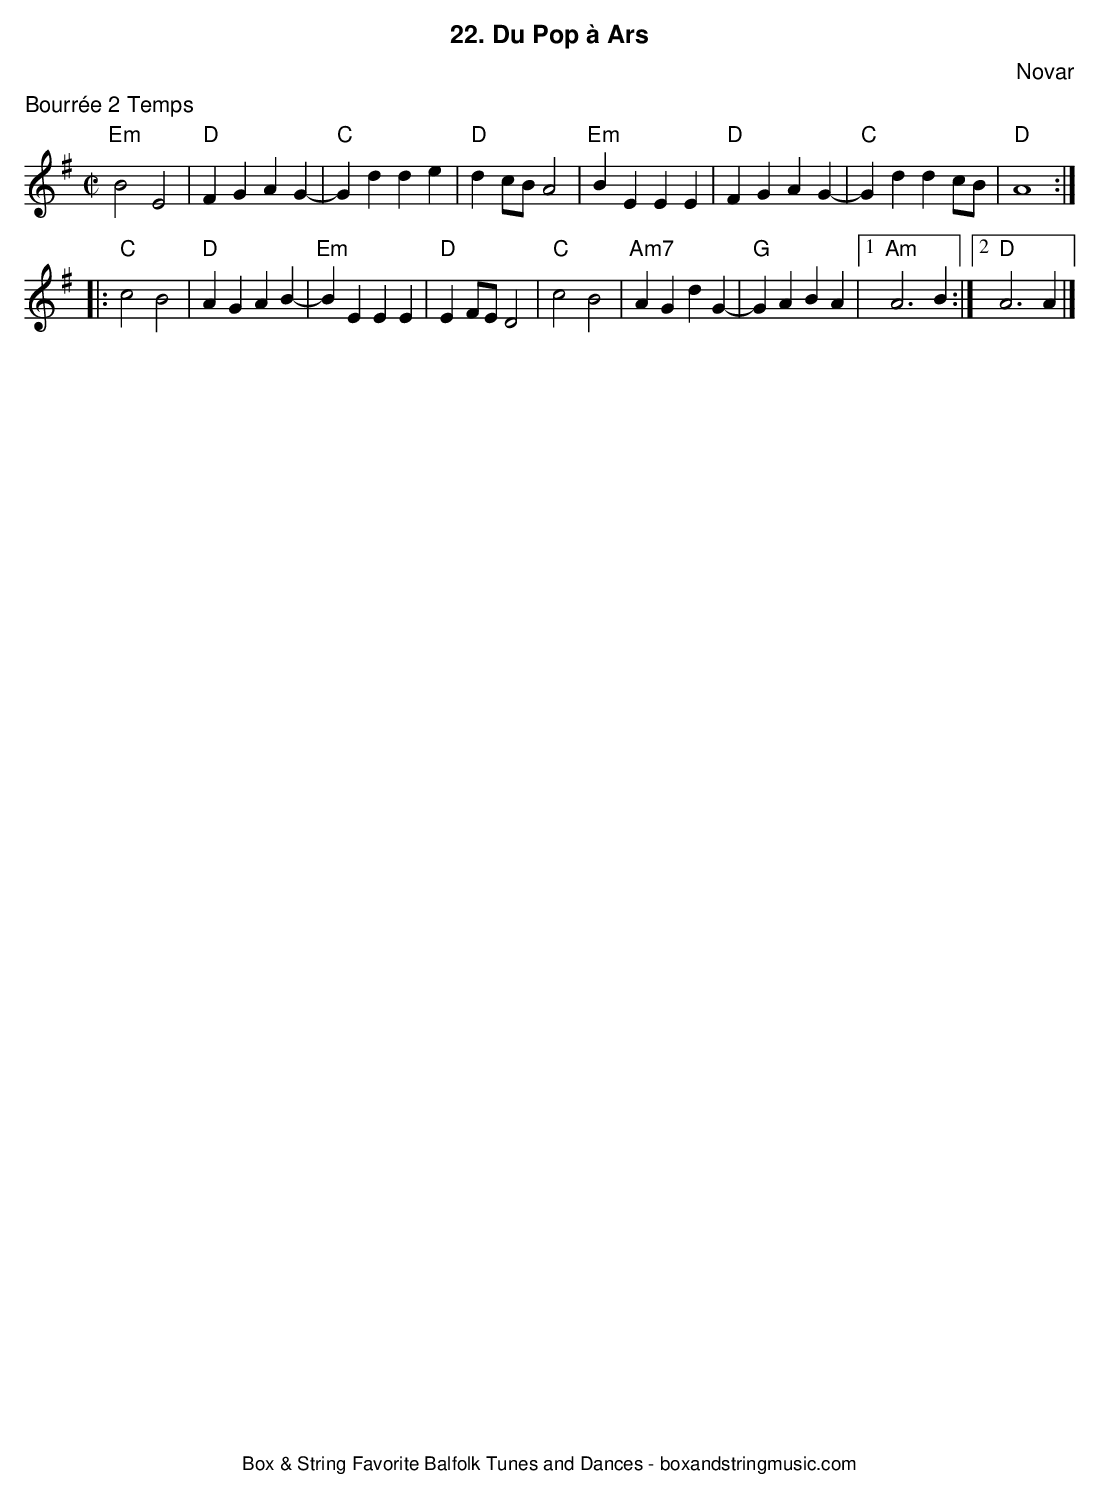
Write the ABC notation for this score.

X:1
T:22. Du Pop à Ars
C:Novar
M:C|
L:1/8
K:G
%%text Bourrée 2 Temps
"Em"B4E4|"D"F2G2A2G2-|"C"G2d2d2e2|"D"d2cBA4|\
"Em"B2E2E2E2|"D"F2G2A2G2-|"C"G2d2d2cB|"D"A8:|
|:"C"c4B4|"D"A2G2A2B2-|"Em"B2E2E2E2|"D"E2FED4|\
"C"c4B4|"Am7"A2G2d2G2-|"G"G2A2B2A2|1"Am"A6B2:|2 "D"A6 A2|]
